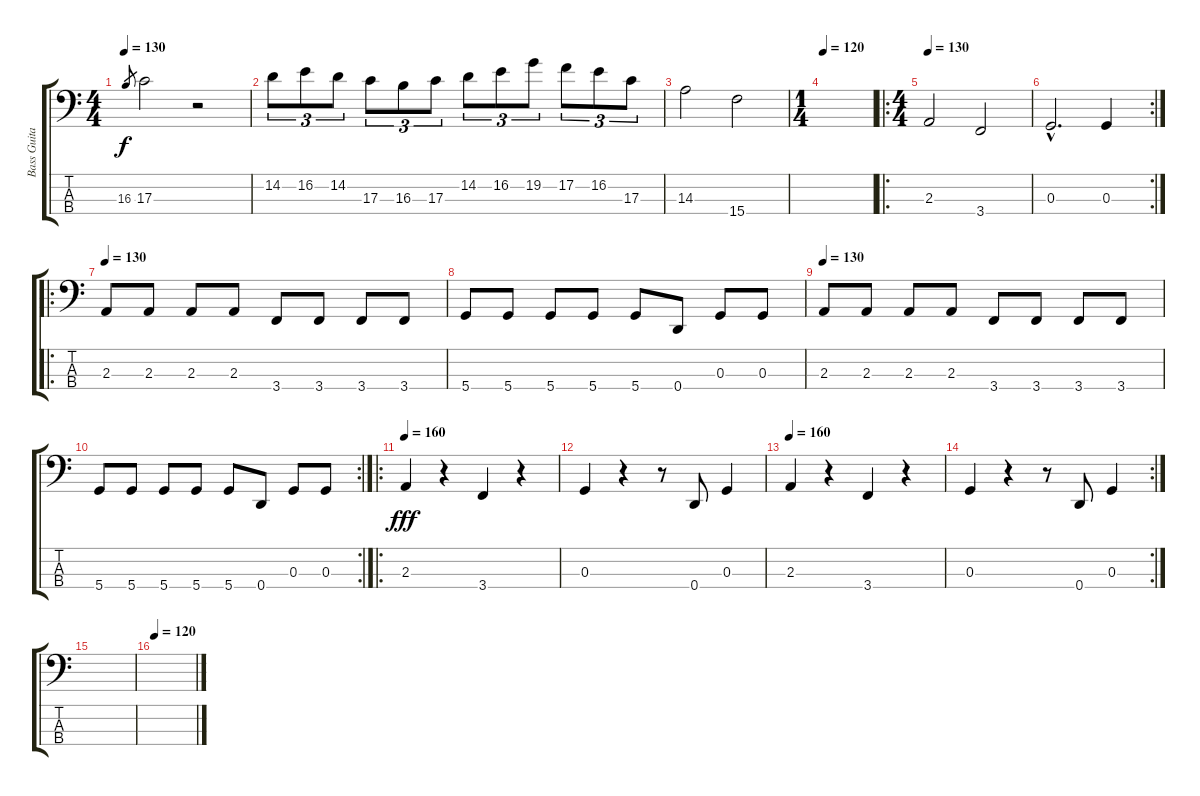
\track ("Bass Guitar" "Bass Guita") {instrument electricbassfinger}
\staff {score tabs}
\tuning (F2 C2 G1 D1) {hide}
\ts (4 4)
\tempo 130
\clef f4
\ks c
16.3.8{gr dy f} 17.3.2 r.2 |
14.2.8{tu (3 2)} 16.2.8{tu (3 2)} 14.2.8{tu (3 2)} 17.3.8{tu (3 2)} 16.3.8{tu (3 2)} 17.3.8{tu (3 2)} 14.2.8{tu (3 2)} 16.2.8{tu (3 2)} 19.2.8{tu (3 2)} 17.2.8{tu (3 2)} 16.2.8{tu (3 2)} 17.3.8{tu (3 2)} |
14.3.2 15.4.2 |
\ts (1 4)
\tempo 120
|
\ro
\ts (4 4)
\tempo 130
2.3.2 3.4.2 |
\rc 2
0.3{hac}.2{d} 0.3.4 |
\ro
\tempo 130
2.3.8 2.3.8 2.3.8 2.3.8 3.4.8 3.4.8 3.4.8 3.4.8 |
5.4.8 5.4.8 5.4.8 5.4.8 5.4.8 0.4.8 0.3.8 0.3.8 |
\tempo 130
2.3.8 2.3.8 2.3.8 2.3.8 3.4.8 3.4.8 3.4.8 3.4.8 |
\rc 2
5.4.8 5.4.8 5.4.8 5.4.8 5.4.8 0.4.8 0.3.8 0.3.8 |
\ro
\tempo 160
2.3.4{dy fff} r.4 3.4.4 r.4 |
0.3.4 r.4 r.8 0.4.8 0.3.4 |
\tempo 160
2.3.4 r.4 3.4.4 r.4 |
\rc 2
0.3.4 r.4 r.8 0.4.8 0.3.4 |
|
\tempo 120
